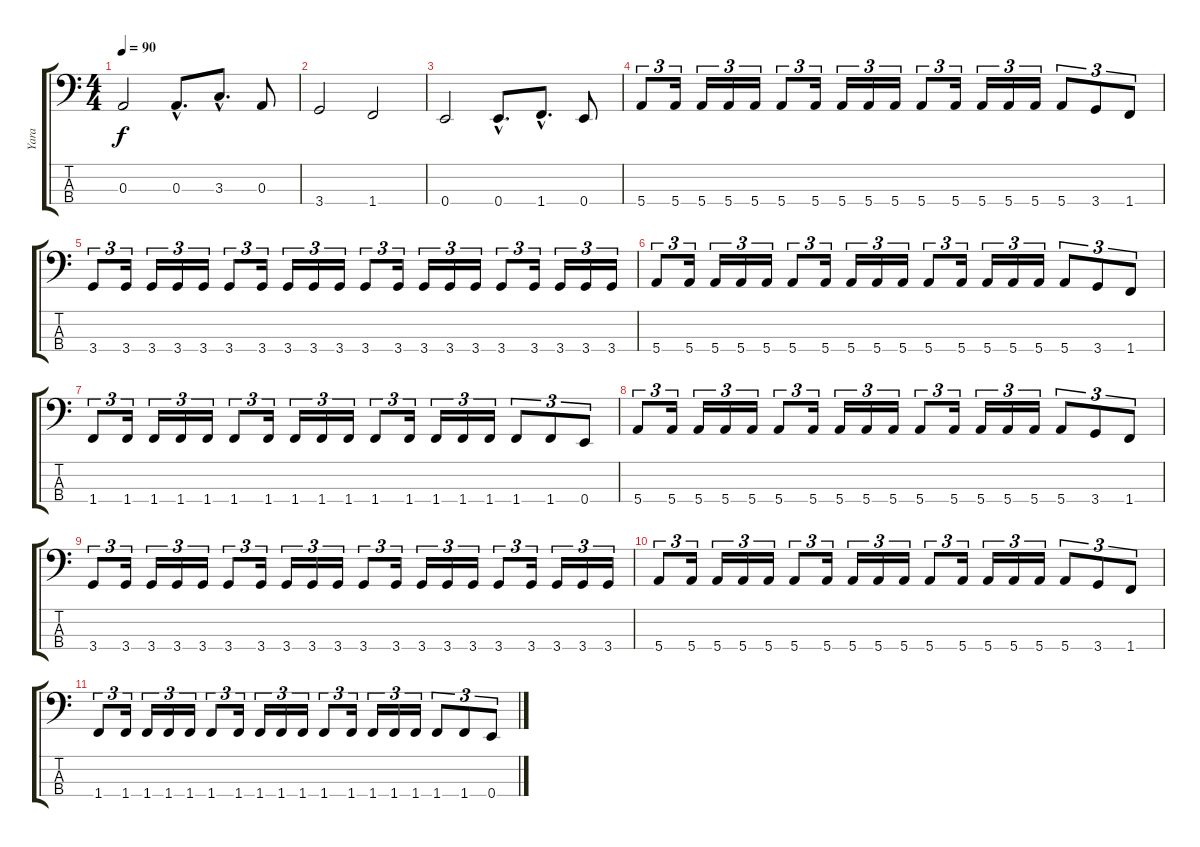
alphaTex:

\track ("Yara" "Yara") {instrument slapbass1}
\staff {score tabs}
\tuning (G2 D2 A1 E1) {hide}
\ts (4 4)
\tempo 90
\clef f4
\ks c
0.3.2{dy f} 0.3{hac}.8{d} 3.3{hac}.8{d} 0.3.8 |
3.4.2 1.4.2 |
0.4.2 0.4{hac}.8{d} 1.4{hac}.8{d} 0.4.8 |
5.4.8{tu (3 2)} 5.4.16{tu (3 2)} 5.4.16{tu (3 2)} 5.4.16{tu (3 2)} 5.4.16{tu (3 2)} 5.4.8{tu (3 2)} 5.4.16{tu (3 2)} 5.4.16{tu (3 2)} 5.4.16{tu (3 2)} 5.4.16{tu (3 2)} 5.4.8{tu (3 2)} 5.4.16{tu (3 2)} 5.4.16{tu (3 2)} 5.4.16{tu (3 2)} 5.4.16{tu (3 2)} 5.4.8{tu (3 2)} 3.4.8{tu (3 2)} 1.4.8{tu (3 2)} |
3.4.8{tu (3 2)} 3.4.16{tu (3 2)} 3.4.16{tu (3 2)} 3.4.16{tu (3 2)} 3.4.16{tu (3 2)} 3.4.8{tu (3 2)} 3.4.16{tu (3 2)} 3.4.16{tu (3 2)} 3.4.16{tu (3 2)} 3.4.16{tu (3 2)} 3.4.8{tu (3 2)} 3.4.16{tu (3 2)} 3.4.16{tu (3 2)} 3.4.16{tu (3 2)} 3.4.16{tu (3 2)} 3.4.8{tu (3 2)} 3.4.16{tu (3 2)} 3.4.16{tu (3 2)} 3.4.16{tu (3 2)} 3.4.16{tu (3 2)} |
5.4.8{tu (3 2)} 5.4.16{tu (3 2)} 5.4.16{tu (3 2)} 5.4.16{tu (3 2)} 5.4.16{tu (3 2)} 5.4.8{tu (3 2)} 5.4.16{tu (3 2)} 5.4.16{tu (3 2)} 5.4.16{tu (3 2)} 5.4.16{tu (3 2)} 5.4.8{tu (3 2)} 5.4.16{tu (3 2)} 5.4.16{tu (3 2)} 5.4.16{tu (3 2)} 5.4.16{tu (3 2)} 5.4.8{tu (3 2)} 3.4.8{tu (3 2)} 1.4.8{tu (3 2)} |
1.4.8{tu (3 2)} 1.4.16{tu (3 2)} 1.4.16{tu (3 2)} 1.4.16{tu (3 2)} 1.4.16{tu (3 2)} 1.4.8{tu (3 2)} 1.4.16{tu (3 2)} 1.4.16{tu (3 2)} 1.4.16{tu (3 2)} 1.4.16{tu (3 2)} 1.4.8{tu (3 2)} 1.4.16{tu (3 2)} 1.4.16{tu (3 2)} 1.4.16{tu (3 2)} 1.4.16{tu (3 2)} 1.4.8{tu (3 2)} 1.4.8{tu (3 2)} 0.4.8{tu (3 2)} |
5.4.8{tu (3 2)} 5.4.16{tu (3 2)} 5.4.16{tu (3 2)} 5.4.16{tu (3 2)} 5.4.16{tu (3 2)} 5.4.8{tu (3 2)} 5.4.16{tu (3 2)} 5.4.16{tu (3 2)} 5.4.16{tu (3 2)} 5.4.16{tu (3 2)} 5.4.8{tu (3 2)} 5.4.16{tu (3 2)} 5.4.16{tu (3 2)} 5.4.16{tu (3 2)} 5.4.16{tu (3 2)} 5.4.8{tu (3 2)} 3.4.8{tu (3 2)} 1.4.8{tu (3 2)} |
3.4.8{tu (3 2)} 3.4.16{tu (3 2)} 3.4.16{tu (3 2)} 3.4.16{tu (3 2)} 3.4.16{tu (3 2)} 3.4.8{tu (3 2)} 3.4.16{tu (3 2)} 3.4.16{tu (3 2)} 3.4.16{tu (3 2)} 3.4.16{tu (3 2)} 3.4.8{tu (3 2)} 3.4.16{tu (3 2)} 3.4.16{tu (3 2)} 3.4.16{tu (3 2)} 3.4.16{tu (3 2)} 3.4.8{tu (3 2)} 3.4.16{tu (3 2)} 3.4.16{tu (3 2)} 3.4.16{tu (3 2)} 3.4.16{tu (3 2)} |
5.4.8{tu (3 2)} 5.4.16{tu (3 2)} 5.4.16{tu (3 2)} 5.4.16{tu (3 2)} 5.4.16{tu (3 2)} 5.4.8{tu (3 2)} 5.4.16{tu (3 2)} 5.4.16{tu (3 2)} 5.4.16{tu (3 2)} 5.4.16{tu (3 2)} 5.4.8{tu (3 2)} 5.4.16{tu (3 2)} 5.4.16{tu (3 2)} 5.4.16{tu (3 2)} 5.4.16{tu (3 2)} 5.4.8{tu (3 2)} 3.4.8{tu (3 2)} 1.4.8{tu (3 2)} |
1.4.8{tu (3 2)} 1.4.16{tu (3 2)} 1.4.16{tu (3 2)} 1.4.16{tu (3 2)} 1.4.16{tu (3 2)} 1.4.8{tu (3 2)} 1.4.16{tu (3 2)} 1.4.16{tu (3 2)} 1.4.16{tu (3 2)} 1.4.16{tu (3 2)} 1.4.8{tu (3 2)} 1.4.16{tu (3 2)} 1.4.16{tu (3 2)} 1.4.16{tu (3 2)} 1.4.16{tu (3 2)} 1.4.8{tu (3 2)} 1.4.8{tu (3 2)} 0.4.8{tu (3 2)}
